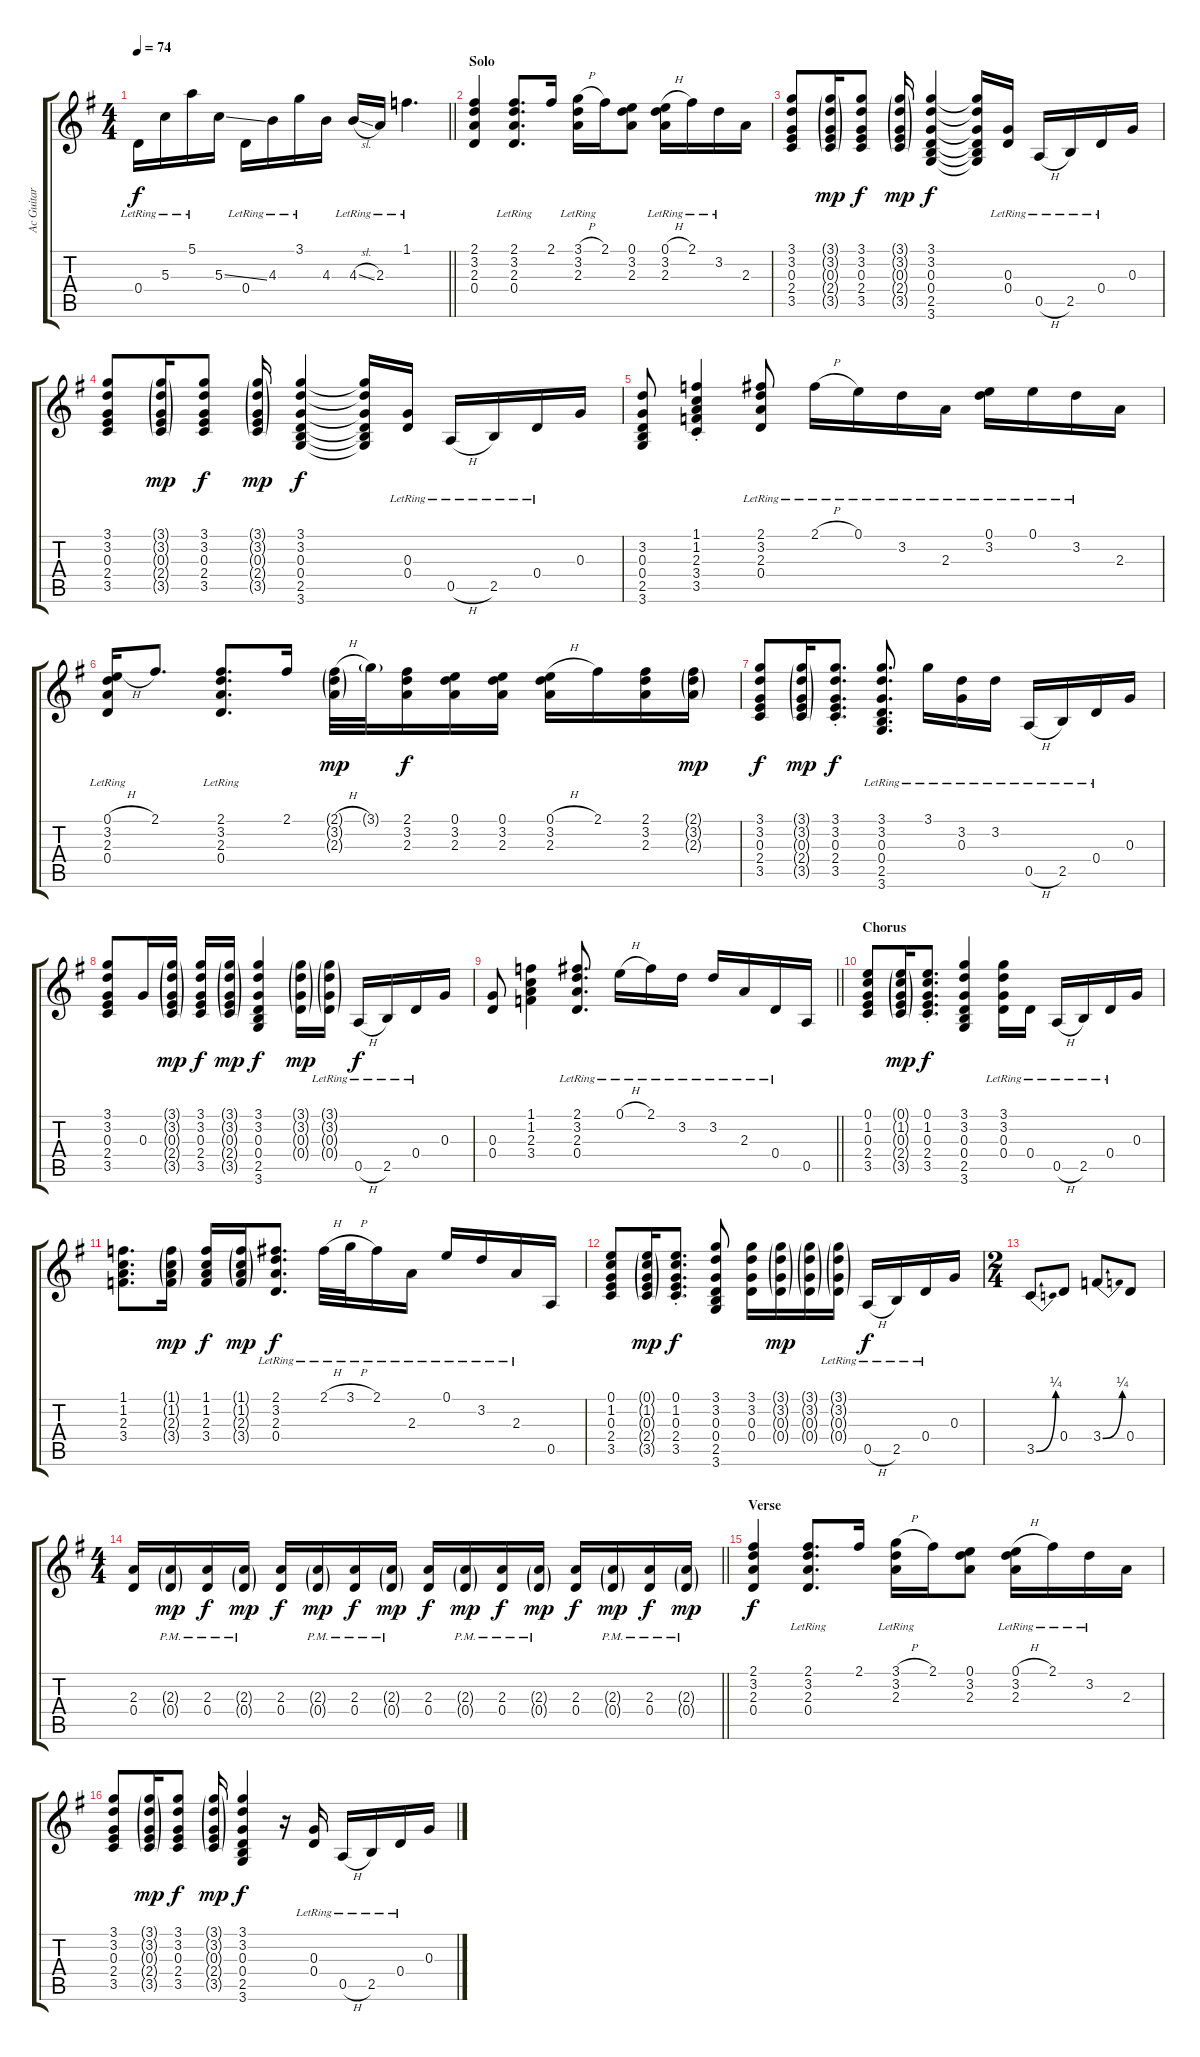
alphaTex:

\track ("Ac Guitar #1" "Ac Guitar ") {instrument acousticguitarsteel}
\staff {score tabs}
\tuning (E4 B3 G3 D3 A2 E2) {hide}
\ts (4 4)
\tempo 74
\clef g2
\barLineRight lightlight
\ks g
0.4{lr}.16{dy f} 5.3{lr}.16 5.1{lr}.16 5.3{ss}.16 0.4{lr}.16 4.3{lr}.16 3.1{lr}.16 4.3.16 4.3{sl lr}.16 2.3{lr}.16 1.1{lr}.4{d} |
\section ("" "Solo")
(2.1 3.2 2.3 0.4).4 (2.1 3.2{lr} 2.3{lr} 0.4{lr}).8{d} 2.1.16 (3.1{h} 3.2{lr} 2.3{lr}).16 2.1.16 (0.1 3.2 2.3).8 (0.1{h} 3.2{lr} 2.3{lr}).16 2.1{lr}.16 3.2{lr}.16 2.3.16 |
(3.1 3.2 0.3 2.4 3.5).8 (3.1{g} 3.2{g} 0.3{g} 2.4{g} 3.5{g}).16{dy mp} (3.1 3.2 0.3 2.4 3.5).8{dy f} (3.1{g} 3.2{g} 0.3{g} 2.4{g} 3.5{g}).16{dy mp} (3.1 3.2 0.3 0.4 2.5 3.6).4{dy f} (3.1{t} 3.2{t} 0.3{t} 0.4{t} 2.5{t} 3.6{t}).16 (0.3{lr} 0.4{lr}).16 0.5{h lr}.16 2.5{lr}.16 0.4{lr}.16 0.3.16 |
(3.1 3.2 0.3 2.4 3.5).8 (3.1{g} 3.2{g} 0.3{g} 2.4{g} 3.5{g}).16{dy mp} (3.1 3.2 0.3 2.4 3.5).8{dy f} (3.1{g} 3.2{g} 0.3{g} 2.4{g} 3.5{g}).16{dy mp} (3.1 3.2 0.3 0.4 2.5 3.6).4{dy f} (3.1{t} 3.2{t} 0.3{t} 0.4{t} 2.5{t} 3.6{t}).16 (0.3{lr} 0.4{lr}).16 0.5{h lr}.16 2.5{lr}.16 0.4{lr}.16 0.3.16 |
(3.2 0.3 0.4 2.5 3.6).8 (1.1{st} 1.2{st} 2.3{st} 3.4{st} 3.5{st}).4 (2.1{lr} 3.2{lr} 2.3{lr} 0.4{lr}).8 2.1{h lr}.16 0.1{lr}.16 3.2{lr}.16 2.3{lr}.16 (0.1{lr} 3.2{lr}).16 0.1{lr}.16 3.2{lr}.16 2.3.16 |
(0.1{h} 3.2{lr} 2.3{lr} 0.4{lr}).16 2.1.8{d} (2.1 3.2{lr} 2.3{lr} 0.4{lr}).8{d} 2.1.16 (2.1{h g} 3.2{g} 2.3{g}).32{dy mp} 3.1{g}.32 (2.1 3.2 2.3).16{dy f} (0.1 3.2 2.3).16 (0.1 3.2 2.3).16 (0.1{h} 3.2 2.3).16 2.1.16 (2.1 3.2 2.3).16 (2.1{g} 3.2{g} 2.3{g}).16{dy mp} |
(3.1 3.2 0.3 2.4 3.5).8{dy f} (3.1{g} 3.2{g} 0.3{g} 2.4{g} 3.5{g}).16{dy mp} (3.1{st} 3.2{st} 0.3{st} 2.4{st} 3.5{st}).8{d dy f} (3.1{lr} 3.2{lr} 0.3{lr} 0.4{lr} 2.5{lr} 3.6{lr}).8{d} 3.1{lr}.16 (3.2{lr} 0.3{lr}).16 3.2{lr}.16 0.5{h lr}.16 2.5{lr}.16 0.4{lr}.16 0.3.16 |
(3.1 3.2 0.3 2.4 3.5).8 0.3.16 (3.1{g} 3.2{g} 0.3{g} 2.4{g} 3.5{g}).16{dy mp} (3.1 3.2 0.3 2.4 3.5).16{dy f} (3.1{g} 3.2{g} 0.3{g} 2.4{g} 3.5{g}).16{dy mp} (3.1 3.2 0.3 0.4 2.5 3.6).4{dy f} (3.1{g} 3.2{g} 0.3{g} 0.4{g}).16{dy mp} (3.1{g lr} 3.2{g lr} 0.3{g lr} 0.4{g lr}).16 0.5{h lr}.16{dy f} 2.5{lr}.16 0.4{lr}.16 0.3.16 |
\barLineRight lightlight
(0.3 0.4).8 (1.1 1.2 2.3 3.4).4 (2.1{lr} 3.2{lr} 2.3{lr} 0.4{lr}).8{d} 0.1{h lr}.16 2.1{lr}.16 3.2{lr}.16 3.2{lr}.16 2.3{lr}.16 0.4{lr}.16 0.5.16 |
\section ("" "Chorus")
(0.1 1.2 0.3 2.4 3.5).8 (0.1{g} 1.2{g} 0.3{g} 2.4{g} 3.5{g}).16{dy mp} (0.1{st} 1.2{st} 0.3{st} 2.4{st} 3.5{st}).8{d dy f} (3.1 3.2 0.3 0.4 2.5 3.6).4 (3.1{lr} 3.2{lr} 0.3{lr} 0.4{lr}).16 0.4{lr}.16 0.5{h lr}.16 2.5{lr}.16 0.4{lr}.16 0.3.16 |
(1.1 1.2 2.3 3.4).8{d} (1.1{g} 1.2{g} 2.3{g} 3.4{g}).16{dy mp} (1.1 1.2 2.3 3.4).16{dy f} (1.1{g} 1.2{g} 2.3{g} 3.4{g}).16{dy mp} (2.1{lr} 3.2{lr} 2.3{lr} 0.4{lr}).8{d dy f} 2.1{h lr}.32 3.1{h lr}.32 2.1{lr}.16 2.3{lr}.16 0.1{lr}.16 3.2{lr}.16 2.3{lr}.16 0.5.16 |
(0.1 1.2 0.3 2.4 3.5).8 (0.1{g} 1.2{g} 0.3{g} 2.4{g} 3.5{g}).16{dy mp} (0.1{st} 1.2{st} 0.3{st} 2.4{st} 3.5{st}).8{d dy f} (3.1 3.2 0.3 0.4 2.5 3.6).8 (3.1 3.2 0.3 0.4).16 (3.1{g} 3.2{g} 0.3{g} 0.4{g}).16{dy mp} (3.1{g} 3.2{g} 0.3{g} 0.4{g}).16 (3.1{g lr} 3.2{g lr} 0.3{g lr} 0.4{g lr}).16 0.5{h lr}.16{dy f} 2.5{lr}.16 0.4{lr}.16 0.3.16 |
\ts (2 4)
3.5{be (bend 0 0 60 1)}.8 0.4.8 3.4{be (bend 0 0 60 1)}.8 0.4.8 |
\ts (4 4)
\barLineRight lightlight
(2.3 0.4).16 (2.3{g pm} 0.4{g pm}).16{dy mp} (2.3{pm} 0.4{pm}).16{dy f} (2.3{g pm} 0.4{g pm}).16{dy mp} (2.3 0.4).16{dy f} (2.3{g pm} 0.4{g pm}).16{dy mp} (2.3{pm} 0.4{pm}).16{dy f} (2.3{g pm} 0.4{g pm}).16{dy mp} (2.3 0.4).16{dy f} (2.3{g pm} 0.4{g pm}).16{dy mp} (2.3{pm} 0.4{pm}).16{dy f} (2.3{g pm} 0.4{g pm}).16{dy mp} (2.3 0.4).16{dy f} (2.3{g pm} 0.4{g pm}).16{dy mp} (2.3{pm} 0.4{pm}).16{dy f} (2.3{g pm} 0.4{g pm}).16{dy mp} |
\section ("" "Verse")
(2.1 3.2 2.3 0.4).4{dy f} (2.1 3.2{lr} 2.3 0.4).8{d} 2.1.16 (3.1{h} 3.2{lr} 2.3).16 2.1.16 (0.1 3.2 2.3).8 (0.1{h lr} 3.2{lr} 2.3{lr}).16 2.1{lr}.16 3.2{lr}.16 2.3.16 |
(3.1 3.2 0.3 2.4 3.5).8 (3.1{g} 3.2{g} 0.3{g} 2.4{g} 3.5{g}).16{dy mp} (3.1 3.2 0.3 2.4 3.5).8{dy f} (3.1{g} 3.2{g} 0.3{g} 2.4{g} 3.5{g}).16{dy mp} (3.1 3.2 0.3 0.4 2.5 3.6).4{dy f} r.16 (0.3{lr} 0.4{lr}).16 0.5{h lr}.16 2.5{lr}.16 0.4{lr}.16 0.3.16
